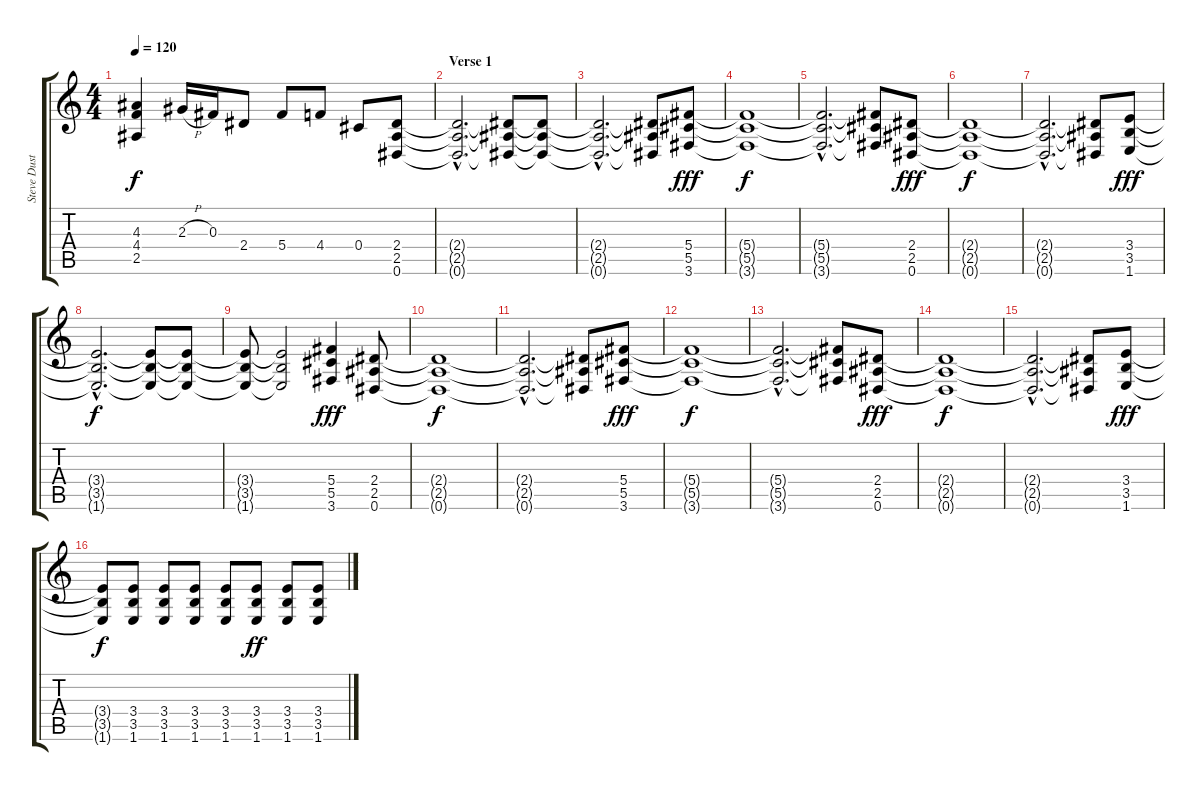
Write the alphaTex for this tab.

\track ("Steve Dustaine" "Steve Dust") {instrument distortionguitar}
\staff {score tabs}
\tuning (Eb4 Bb3 Gb3 Db3 Ab2 Eb2) {hide}
\ts (4 4)
\tempo 120
\clef g2
\ks c
(4.3 4.4 2.5).4{dy f} 2.3{h}.16 0.3.16 2.4.8 5.4.8 4.4.8 0.4.8 (2.4 2.5 0.6).8 |
\section ("" "Verse 1")
(2.4{hac t} 2.5{hac t} 0.6{hac t}).2{d} (2.4{t} 2.5{t} 0.6{t}).8 (2.4{t} 2.5{t} 0.6{t}).8 |
(2.4{hac t} 2.5{hac t} 0.6{hac t}).2{d} (2.4{t} 2.5{t} 0.6{t}).8 (5.4 5.5 3.6).8{dy fff} |
(5.4{t} 5.5{t} 3.6{t}).1{dy f} |
(5.4{hac t} 5.5{hac t} 3.6{hac t}).2{d} (5.4{t} 5.5{t} 3.6{t}).8 (2.4 2.5 0.6).8{dy fff} |
(2.4{t} 2.5{t} 0.6{t}).1{dy f} |
(2.4{hac t} 2.5{hac t} 0.6{hac t}).2{d} (2.4{t} 2.5{t} 0.6{t}).8 (3.4 3.5 1.6).8{dy fff} |
(3.4{hac t} 3.5{hac t} 1.6{hac t}).2{d dy f} (3.4{t} 3.5{t} 1.6{t}).8 (3.4{t} 3.5{t} 1.6{t}).8 |
(3.4{t} 3.5{t} 1.6{t}).8 (3.4{t} 3.5{t} 1.6{t}).2 (5.4 5.5 3.6).4{dy fff} (2.4 2.5 0.6).8 |
(2.4{t} 2.5{t} 0.6{t}).1{dy f} |
(2.4{hac t} 2.5{hac t} 0.6{hac t}).2{d} (2.4{t} 2.5{t} 0.6{t}).8 (5.4 5.5 3.6).8{dy fff} |
(5.4{t} 5.5{t} 3.6{t}).1{dy f} |
(5.4{hac t} 5.5{hac t} 3.6{hac t}).2{d} (5.4{t} 5.5{t} 3.6{t}).8 (2.4 2.5 0.6).8{dy fff} |
(2.4{t} 2.5{t} 0.6{t}).1{dy f} |
(2.4{hac t} 2.5{hac t} 0.6{hac t}).2{d} (2.4{t} 2.5{t} 0.6{t}).8 (3.4 3.5 1.6).8{dy fff} |
(3.4{t} 3.5{t} 1.6{t}).8{dy f} (3.4 3.5 1.6).8 (3.4 3.5 1.6).8 (3.4 3.5 1.6).8 (3.4 3.5 1.6).8 (3.4 3.5 1.6).8{dy ff} (3.4 3.5 1.6).8 (3.4 3.5 1.6).8
